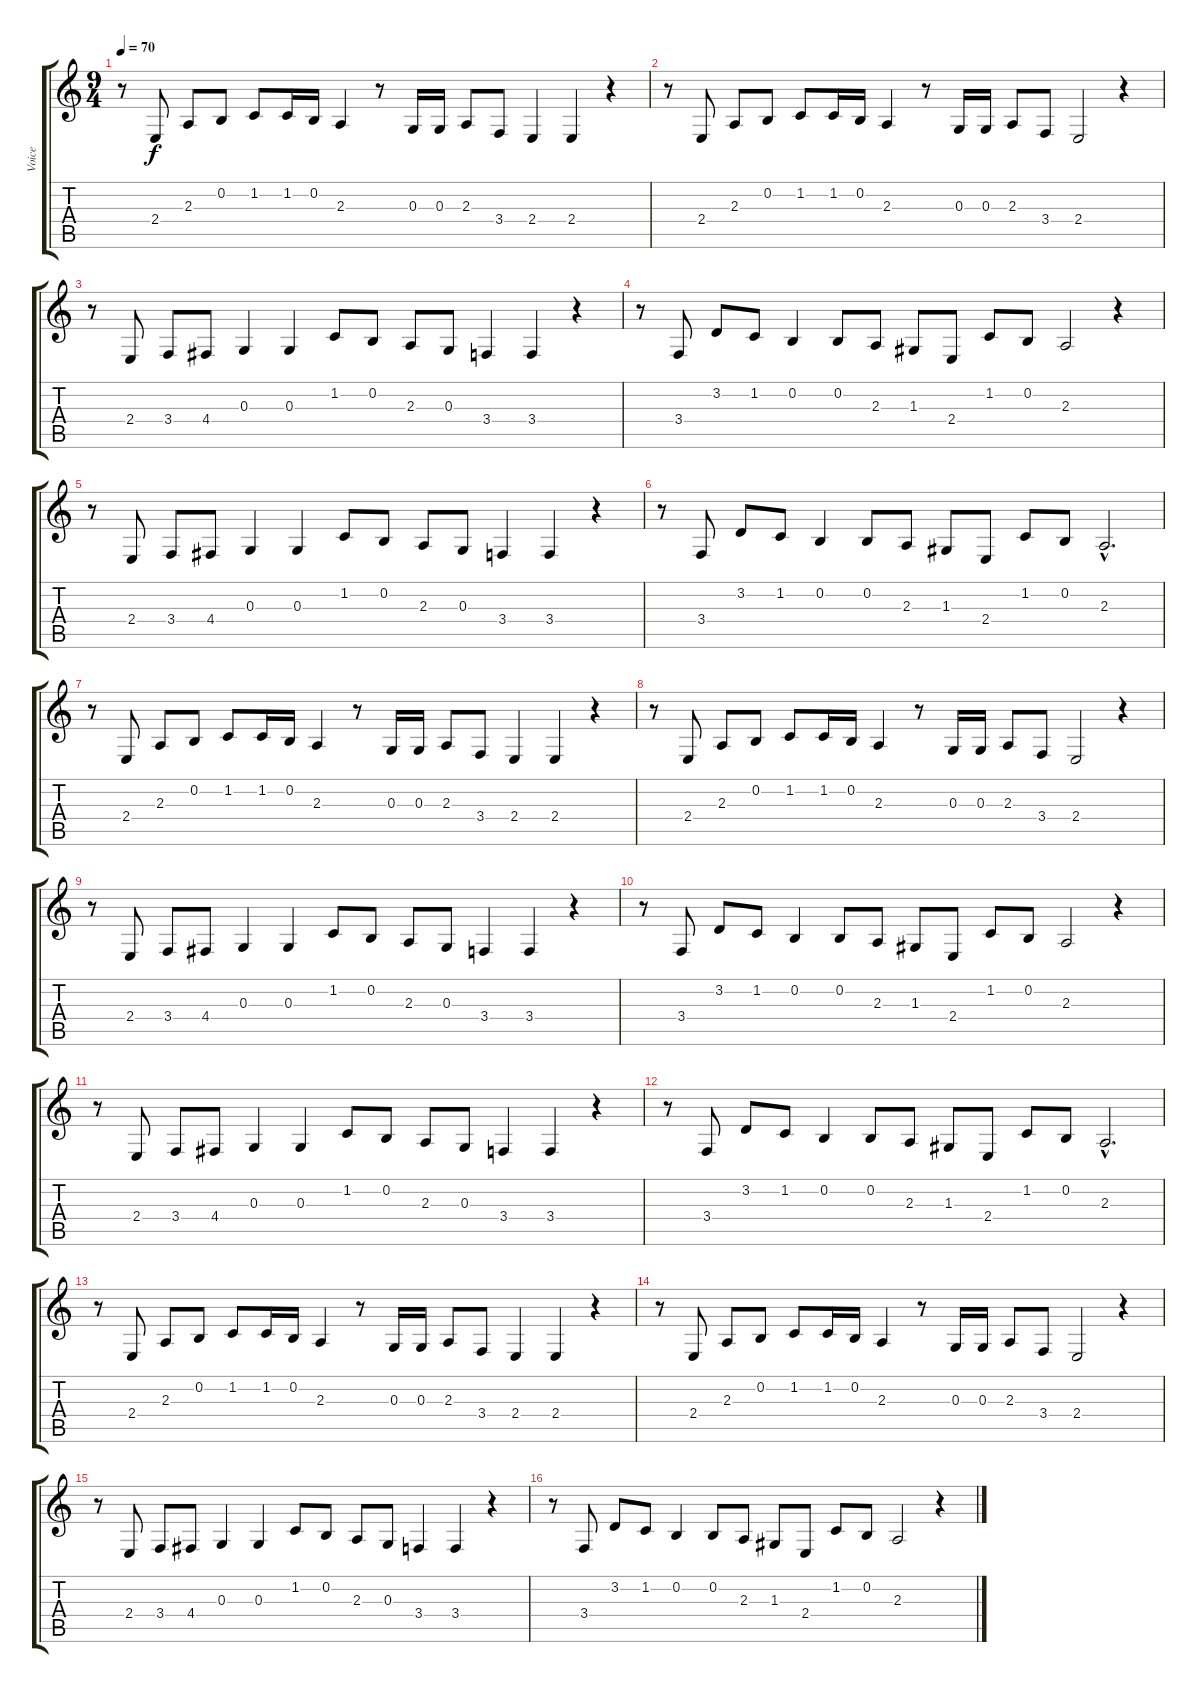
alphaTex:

\track ("Voice" "Voice") {instrument lead1square}
\staff {score tabs}
\tuning (E4 B3 G3 D3 A2 E2) {hide}
\ts (9 4)
\tempo 70
\clef g2
\ks c
r.8{dy f instrument lead1square} 2.4.8 2.3.8 0.2.8 1.2.8 1.2.16 0.2.16 2.3.4 r.8 0.3.16 0.3.16 2.3.8 3.4.8 2.4.4 2.4.4 r.4 |
r.8 2.4.8 2.3.8 0.2.8 1.2.8 1.2.16 0.2.16 2.3.4 r.8 0.3.16 0.3.16 2.3.8 3.4.8 2.4.2 r.4 |
r.8 2.4.8 3.4.8 4.4.8 0.3.4 0.3.4 1.2.8 0.2.8 2.3.8 0.3.8 3.4.4 3.4.4 r.4 |
r.8 3.4.8 3.2.8 1.2.8 0.2.4 0.2.8 2.3.8 1.3.8 2.4.8 1.2.8 0.2.8 2.3.2 r.4 |
r.8 2.4.8 3.4.8 4.4.8 0.3.4 0.3.4 1.2.8 0.2.8 2.3.8 0.3.8 3.4.4 3.4.4 r.4 |
r.8 3.4.8 3.2.8 1.2.8 0.2.4 0.2.8 2.3.8 1.3.8 2.4.8 1.2.8 0.2.8 2.3{hac}.2{d} |
r.8 2.4.8 2.3.8 0.2.8 1.2.8 1.2.16 0.2.16 2.3.4 r.8 0.3.16 0.3.16 2.3.8 3.4.8 2.4.4 2.4.4 r.4 |
r.8 2.4.8 2.3.8 0.2.8 1.2.8 1.2.16 0.2.16 2.3.4 r.8 0.3.16 0.3.16 2.3.8 3.4.8 2.4.2 r.4 |
r.8 2.4.8 3.4.8 4.4.8 0.3.4 0.3.4 1.2.8 0.2.8 2.3.8 0.3.8 3.4.4 3.4.4 r.4 |
r.8 3.4.8 3.2.8 1.2.8 0.2.4 0.2.8 2.3.8 1.3.8 2.4.8 1.2.8 0.2.8 2.3.2 r.4 |
r.8 2.4.8 3.4.8 4.4.8 0.3.4 0.3.4 1.2.8 0.2.8 2.3.8 0.3.8 3.4.4 3.4.4 r.4 |
r.8 3.4.8 3.2.8 1.2.8 0.2.4 0.2.8 2.3.8 1.3.8 2.4.8 1.2.8 0.2.8 2.3{hac}.2{d} |
r.8 2.4.8 2.3.8 0.2.8 1.2.8 1.2.16 0.2.16 2.3.4 r.8 0.3.16 0.3.16 2.3.8 3.4.8 2.4.4 2.4.4 r.4 |
r.8 2.4.8 2.3.8 0.2.8 1.2.8 1.2.16 0.2.16 2.3.4 r.8 0.3.16 0.3.16 2.3.8 3.4.8 2.4.2 r.4 |
r.8 2.4.8 3.4.8 4.4.8 0.3.4 0.3.4 1.2.8 0.2.8 2.3.8 0.3.8 3.4.4 3.4.4 r.4 |
r.8 3.4.8 3.2.8 1.2.8 0.2.4 0.2.8 2.3.8 1.3.8 2.4.8 1.2.8 0.2.8 2.3.2 r.4
